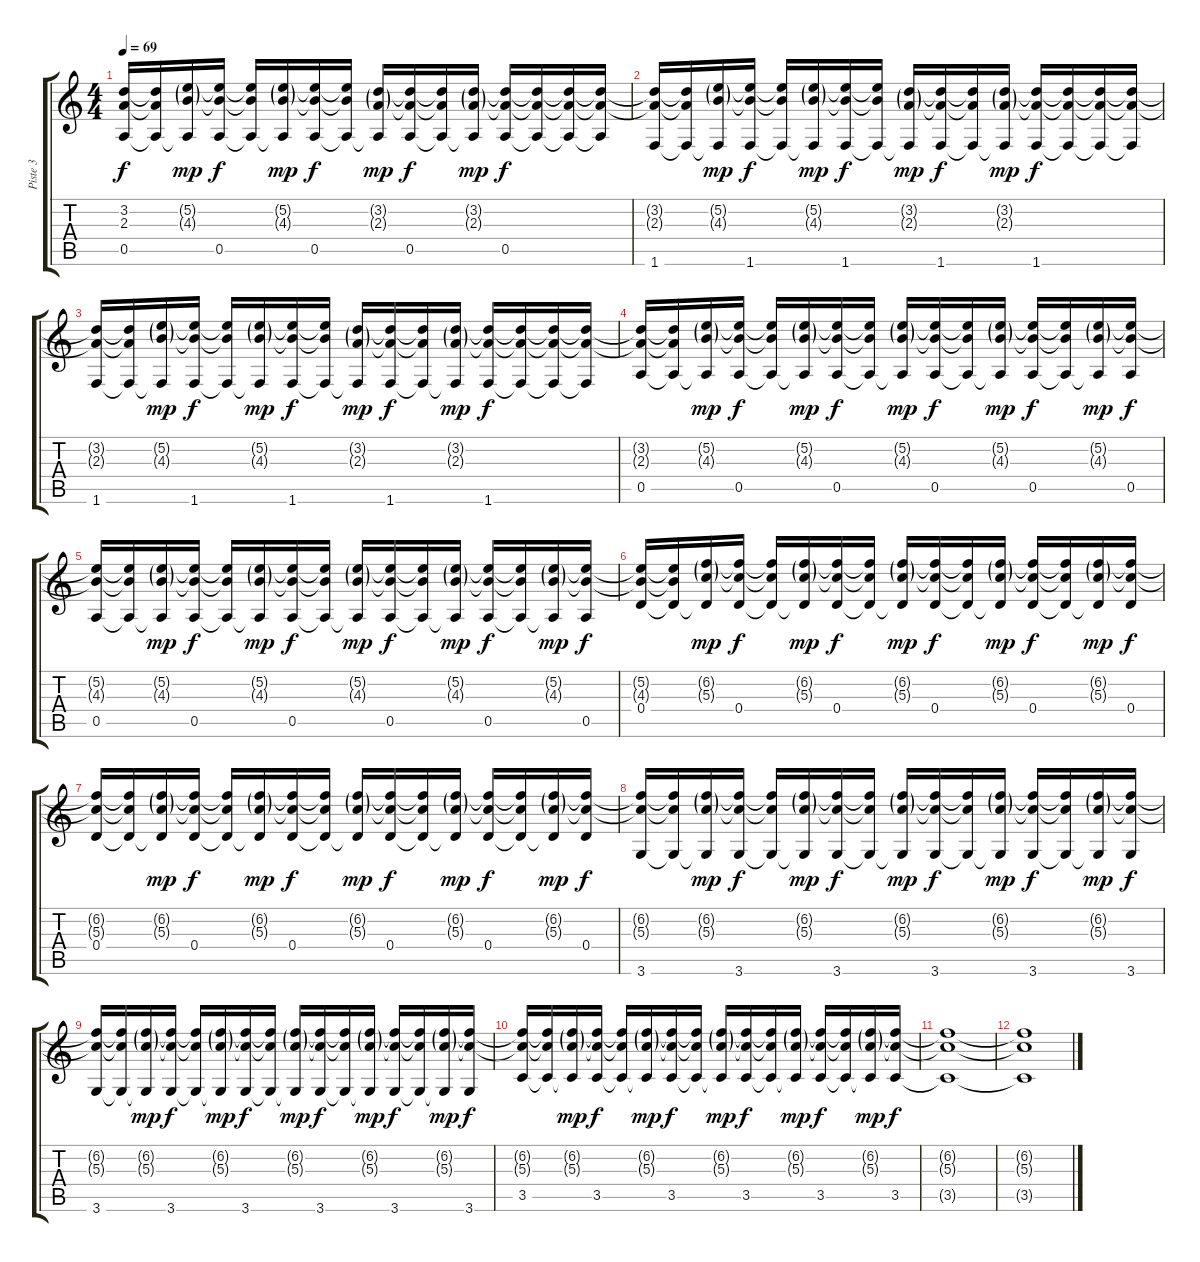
\track ("Piste 3" "Piste 3") {instrument distortionguitar}
\staff {score tabs}
\tuning (E4 B3 G3 D3 A2 E2) {hide}
\ts (4 4)
\tempo 69
\clef g2
\ks c
(3.2{t} 2.3{t} 0.5).16{dy f} (3.2{t} 2.3{t} 0.5{t}).16 (5.2{g} 4.3{g} 0.5{t}).16{dy mp} (5.2{t} 4.3{t} 0.5).16{dy f} (5.2{t} 4.3{t} 0.5{t}).16 (5.2{g} 4.3{g} 0.5{t}).16{dy mp} (5.2{t} 4.3{t} 0.5).16{dy f} (5.2{t} 4.3{t} 0.5{t}).16 (3.2{g} 2.3{g} 0.5{t}).16{dy mp} (3.2{t} 2.3{t} 0.5).16{dy f} (3.2{t} 2.3{t} 0.5{t}).16 (3.2{g} 2.3{g} 0.5{t}).16{dy mp} (3.2{t} 2.3{t} 0.5).16{dy f} (3.2{t} 2.3{t} 0.5{t}).16 (3.2{t} 2.3{t} 0.5{t}).16 (3.2{t} 2.3{t} 0.5{t}).16 |
(3.2{t} 2.3{t} 1.6).16 (3.2{t} 2.3{t} 1.6{t}).16 (5.2{g} 4.3{g} 1.6{t}).16{dy mp} (5.2{t} 4.3{t} 1.6).16{dy f} (5.2{t} 4.3{t} 1.6{t}).16 (5.2{g} 4.3{g} 1.6{t}).16{dy mp} (5.2{t} 4.3{t} 1.6).16{dy f} (5.2{t} 4.3{t} 1.6{t}).16 (3.2{g} 2.3{g} 1.6{t}).16{dy mp} (3.2{t} 2.3{t} 1.6).16{dy f} (3.2{t} 2.3{t} 1.6{t}).16 (3.2{g} 2.3{g} 1.6{t}).16{dy mp} (3.2{t} 2.3{t} 1.6).16{dy f} (3.2{t} 2.3{t} 1.6{t}).16 (3.2{t} 2.3{t} 1.6{t}).16 (3.2{t} 2.3{t} 1.6{t}).16 |
(3.2{t} 2.3{t} 1.6).16 (3.2{t} 2.3{t} 1.6{t}).16 (5.2{g} 4.3{g} 1.6{t}).16{dy mp} (5.2{t} 4.3{t} 1.6).16{dy f} (5.2{t} 4.3{t} 1.6{t}).16 (5.2{g} 4.3{g} 1.6{t}).16{dy mp} (5.2{t} 4.3{t} 1.6).16{dy f} (5.2{t} 4.3{t} 1.6{t}).16 (3.2{g} 2.3{g} 1.6{t}).16{dy mp} (3.2{t} 2.3{t} 1.6).16{dy f} (3.2{t} 2.3{t} 1.6{t}).16 (3.2{g} 2.3{g} 1.6{t}).16{dy mp} (3.2{t} 2.3{t} 1.6).16{dy f} (3.2{t} 2.3{t} 1.6{t}).16 (3.2{t} 2.3{t} 1.6{t}).16 (3.2{t} 2.3{t} 1.6{t}).16 |
(3.2{t} 2.3{t} 0.5).16 (3.2{t} 2.3{t} 0.5{t}).16 (5.2{g} 4.3{g} 0.5{t}).16{dy mp} (5.2{t} 4.3{t} 0.5).16{dy f} (5.2{t} 4.3{t} 0.5{t}).16 (5.2{g} 4.3{g} 0.5{t}).16{dy mp} (5.2{t} 4.3{t} 0.5).16{dy f} (5.2{t} 4.3{t} 0.5{t}).16 (5.2{g} 4.3{g} 0.5{t}).16{dy mp} (5.2{t} 4.3{t} 0.5).16{dy f} (5.2{t} 4.3{t} 0.5{t}).16 (5.2{g} 4.3{g} 0.5{t}).16{dy mp} (5.2{t} 4.3{t} 0.5).16{dy f} (5.2{t} 4.3{t} 0.5{t}).16 (5.2{g} 4.3{g} 0.5{t}).16{dy mp} (5.2{t} 4.3{t} 0.5).16{dy f} |
(5.2{t} 4.3{t} 0.5).16 (5.2{t} 4.3{t} 0.5{t}).16 (5.2{g} 4.3{g} 0.5{t}).16{dy mp} (5.2{t} 4.3{t} 0.5).16{dy f} (5.2{t} 4.3{t} 0.5{t}).16 (5.2{g} 4.3{g} 0.5{t}).16{dy mp} (5.2{t} 4.3{t} 0.5).16{dy f} (5.2{t} 4.3{t} 0.5{t}).16 (5.2{g} 4.3{g} 0.5{t}).16{dy mp} (5.2{t} 4.3{t} 0.5).16{dy f} (5.2{t} 4.3{t} 0.5{t}).16 (5.2{g} 4.3{g} 0.5{t}).16{dy mp} (5.2{t} 4.3{t} 0.5).16{dy f} (5.2{t} 4.3{t} 0.5{t}).16 (5.2{g} 4.3{g} 0.5{t}).16{dy mp} (5.2{t} 4.3{t} 0.5).16{dy f} |
(5.2{t} 4.3{t} 0.4).16 (5.2{t} 4.3{t} 0.4{t}).16 (6.2{g} 5.3{g} 0.4{t}).16{dy mp} (6.2{t} 5.3{t} 0.4).16{dy f} (6.2{t} 5.3{t} 0.4{t}).16 (6.2{g} 5.3{g} 0.4{t}).16{dy mp} (6.2{t} 5.3{t} 0.4).16{dy f} (6.2{t} 5.3{t} 0.4{t}).16 (6.2{g} 5.3{g} 0.4{t}).16{dy mp} (6.2{t} 5.3{t} 0.4).16{dy f} (6.2{t} 5.3{t} 0.4{t}).16 (6.2{g} 5.3{g} 0.4{t}).16{dy mp} (6.2{t} 5.3{t} 0.4).16{dy f} (6.2{t} 5.3{t} 0.4{t}).16 (6.2{g} 5.3{g} 0.4{t}).16{dy mp} (6.2{t} 5.3{t} 0.4).16{dy f} |
(6.2{t} 5.3{t} 0.4).16 (6.2{t} 5.3{t} 0.4{t}).16 (6.2{g} 5.3{g} 0.4{t}).16{dy mp} (6.2{t} 5.3{t} 0.4).16{dy f} (6.2{t} 5.3{t} 0.4{t}).16 (6.2{g} 5.3{g} 0.4{t}).16{dy mp} (6.2{t} 5.3{t} 0.4).16{dy f} (6.2{t} 5.3{t} 0.4{t}).16 (6.2{g} 5.3{g} 0.4{t}).16{dy mp} (6.2{t} 5.3{t} 0.4).16{dy f} (6.2{t} 5.3{t} 0.4{t}).16 (6.2{g} 5.3{g} 0.4{t}).16{dy mp} (6.2{t} 5.3{t} 0.4).16{dy f} (6.2{t} 5.3{t} 0.4{t}).16 (6.2{g} 5.3{g} 0.4{t}).16{dy mp} (6.2{t} 5.3{t} 0.4).16{dy f} |
(6.2{t} 5.3{t} 3.6).16 (6.2{t} 5.3{t} 3.6{t}).16 (6.2{g} 5.3{g} 3.6{t}).16{dy mp} (6.2{t} 5.3{t} 3.6).16{dy f} (6.2{t} 5.3{t} 3.6{t}).16 (6.2{g} 5.3{g} 3.6{t}).16{dy mp} (6.2{t} 5.3{t} 3.6).16{dy f} (6.2{t} 5.3{t} 3.6{t}).16 (6.2{g} 5.3{g} 3.6{t}).16{dy mp} (6.2{t} 5.3{t} 3.6).16{dy f} (6.2{t} 5.3{t} 3.6{t}).16 (6.2{g} 5.3{g} 3.6{t}).16{dy mp} (6.2{t} 5.3{t} 3.6).16{dy f} (6.2{t} 5.3{t} 3.6{t}).16 (6.2{g} 5.3{g} 3.6{t}).16{dy mp} (6.2{t} 5.3{t} 3.6).16{dy f} |
(6.2{t} 5.3{t} 3.6).16 (6.2{t} 5.3{t} 3.6{t}).16 (6.2{g} 5.3{g} 3.6{t}).16{dy mp} (6.2{t} 5.3{t} 3.6).16{dy f} (6.2{t} 5.3{t} 3.6{t}).16 (6.2{g} 5.3{g} 3.6{t}).16{dy mp} (6.2{t} 5.3{t} 3.6).16{dy f} (6.2{t} 5.3{t} 3.6{t}).16 (6.2{g} 5.3{g} 3.6{t}).16{dy mp} (6.2{t} 5.3{t} 3.6).16{dy f} (6.2{t} 5.3{t} 3.6{t}).16 (6.2{g} 5.3{g} 3.6{t}).16{dy mp} (6.2{t} 5.3{t} 3.6).16{dy f} (6.2{t} 5.3{t} 3.6{t}).16 (6.2{g} 5.3{g} 3.6{t}).16{dy mp} (6.2{t} 5.3{t} 3.6).16{dy f} |
(6.2{t} 5.3{t} 3.5).16 (6.2{t} 5.3{t} 3.5{t}).16 (6.2{g} 5.3{g} 3.5{t}).16{dy mp} (6.2{t} 5.3{t} 3.5).16{dy f} (6.2{t} 5.3{t} 3.5{t}).16 (6.2{g} 5.3{g} 3.5{t}).16{dy mp} (6.2{t} 5.3{t} 3.5).16{dy f} (6.2{t} 5.3{t} 3.5{t}).16 (6.2{g} 5.3{g} 3.5{t}).16{dy mp} (6.2{t} 5.3{t} 3.5).16{dy f} (6.2{t} 5.3{t} 3.5{t}).16 (6.2{g} 5.3{g} 3.5{t}).16{dy mp} (6.2{t} 5.3{t} 3.5).16{dy f} (6.2{t} 5.3{t} 3.5{t}).16 (6.2{g} 5.3{g} 3.5{t}).16{dy mp} (6.2{t} 5.3{t} 3.5).16{dy f} |
(6.2{t} 5.3{t} 3.5{t}).1 |
(6.2{t} 5.3{t} 3.5{t}).1
